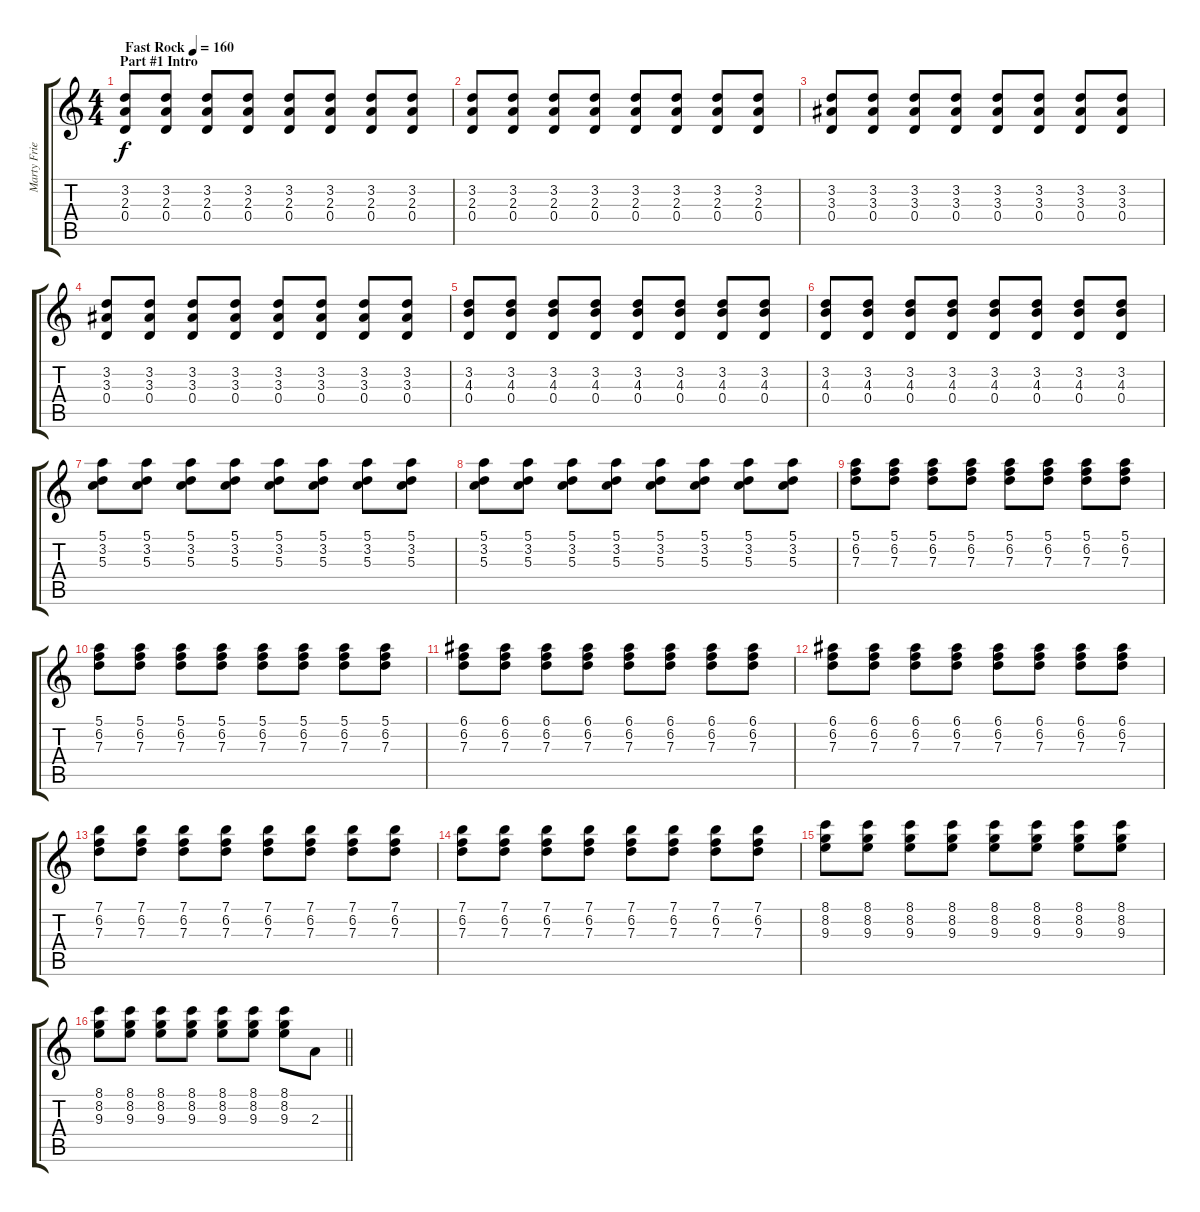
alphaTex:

\track ("Marty Friedman" "Marty Frie") {instrument distortionguitar}
\staff {score tabs}
\tuning (E4 B3 G3 D3 A2 E2) {hide}
\ts (4 4)
\section ("" "Part #1 Intro")
\tempo (160 "Fast Rock")
\clef g2
\ks c
(3.2 2.3 0.4).8{dy f instrument distortionguitar} (3.2 2.3 0.4).8 (3.2 2.3 0.4).8 (3.2 2.3 0.4).8 (3.2 2.3 0.4).8 (3.2 2.3 0.4).8 (3.2 2.3 0.4).8 (3.2 2.3 0.4).8 |
(3.2 2.3 0.4).8 (3.2 2.3 0.4).8 (3.2 2.3 0.4).8 (3.2 2.3 0.4).8 (3.2 2.3 0.4).8 (3.2 2.3 0.4).8 (3.2 2.3 0.4).8 (3.2 2.3 0.4).8 |
(3.2 3.3 0.4).8 (3.2 3.3 0.4).8 (3.2 3.3 0.4).8 (3.2 3.3 0.4).8 (3.2 3.3 0.4).8 (3.2 3.3 0.4).8 (3.2 3.3 0.4).8 (3.2 3.3 0.4).8 |
(3.2 3.3 0.4).8 (3.2 3.3 0.4).8 (3.2 3.3 0.4).8 (3.2 3.3 0.4).8 (3.2 3.3 0.4).8 (3.2 3.3 0.4).8 (3.2 3.3 0.4).8 (3.2 3.3 0.4).8 |
(3.2 4.3 0.4).8 (3.2 4.3 0.4).8 (3.2 4.3 0.4).8 (3.2 4.3 0.4).8 (3.2 4.3 0.4).8 (3.2 4.3 0.4).8 (3.2 4.3 0.4).8 (3.2 4.3 0.4).8 |
(3.2 4.3 0.4).8 (3.2 4.3 0.4).8 (3.2 4.3 0.4).8 (3.2 4.3 0.4).8 (3.2 4.3 0.4).8 (3.2 4.3 0.4).8 (3.2 4.3 0.4).8 (3.2 4.3 0.4).8 |
(5.1 3.2 5.3).8 (5.1 3.2 5.3).8 (5.1 3.2 5.3).8 (5.1 3.2 5.3).8 (5.1 3.2 5.3).8 (5.1 3.2 5.3).8 (5.1 3.2 5.3).8 (5.1 3.2 5.3).8 |
(5.1 3.2 5.3).8 (5.1 3.2 5.3).8 (5.1 3.2 5.3).8 (5.1 3.2 5.3).8 (5.1 3.2 5.3).8 (5.1 3.2 5.3).8 (5.1 3.2 5.3).8 (5.1 3.2 5.3).8 |
(5.1 6.2 7.3).8 (5.1 6.2 7.3).8 (5.1 6.2 7.3).8 (5.1 6.2 7.3).8 (5.1 6.2 7.3).8 (5.1 6.2 7.3).8 (5.1 6.2 7.3).8 (5.1 6.2 7.3).8 |
(5.1 6.2 7.3).8 (5.1 6.2 7.3).8 (5.1 6.2 7.3).8 (5.1 6.2 7.3).8 (5.1 6.2 7.3).8 (5.1 6.2 7.3).8 (5.1 6.2 7.3).8 (5.1 6.2 7.3).8 |
(6.1 6.2 7.3).8 (6.1 6.2 7.3).8 (6.1 6.2 7.3).8 (6.1 6.2 7.3).8 (6.1 6.2 7.3).8 (6.1 6.2 7.3).8 (6.1 6.2 7.3).8 (6.1 6.2 7.3).8 |
(6.1 6.2 7.3).8 (6.1 6.2 7.3).8 (6.1 6.2 7.3).8 (6.1 6.2 7.3).8 (6.1 6.2 7.3).8 (6.1 6.2 7.3).8 (6.1 6.2 7.3).8 (6.1 6.2 7.3).8 |
(7.1 6.2 7.3).8 (7.1 6.2 7.3).8 (7.1 6.2 7.3).8 (7.1 6.2 7.3).8 (7.1 6.2 7.3).8 (7.1 6.2 7.3).8 (7.1 6.2 7.3).8 (7.1 6.2 7.3).8 |
(7.1 6.2 7.3).8 (7.1 6.2 7.3).8 (7.1 6.2 7.3).8 (7.1 6.2 7.3).8 (7.1 6.2 7.3).8 (7.1 6.2 7.3).8 (7.1 6.2 7.3).8 (7.1 6.2 7.3).8 |
(8.1 8.2 9.3).8 (8.1 8.2 9.3).8 (8.1 8.2 9.3).8 (8.1 8.2 9.3).8 (8.1 8.2 9.3).8 (8.1 8.2 9.3).8 (8.1 8.2 9.3).8 (8.1 8.2 9.3).8 |
\barLineRight lightlight
(8.1 8.2 9.3).8 (8.1 8.2 9.3).8 (8.1 8.2 9.3).8 (8.1 8.2 9.3).8 (8.1 8.2 9.3).8 (8.1 8.2 9.3).8 (8.1 8.2 9.3).8 2.3.8
